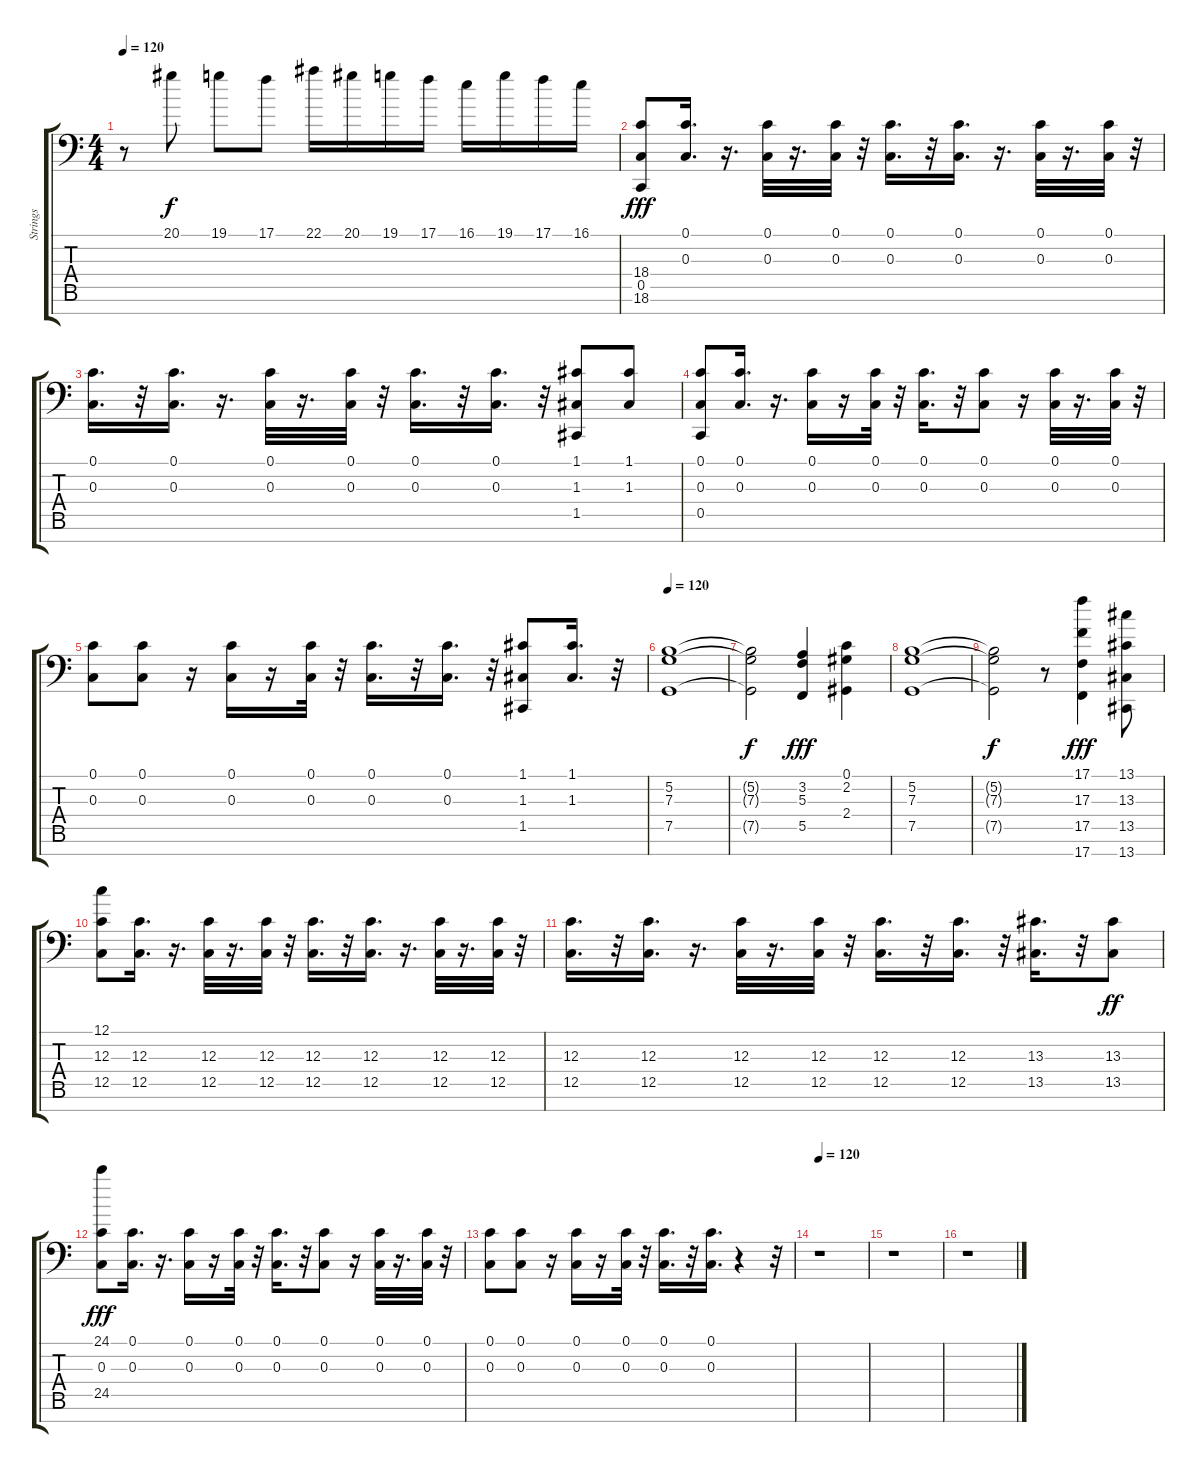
\track ("Strings" "Strings") {instrument stringensemble1}
\staff {score tabs}
\tuning (C4 Gb3 C3 Gb2 C2 Gb1 C1) {hide}
\ts (4 4)
\tempo 120
\clef f4
\ks c
r.8{dy f} 20.1.8 19.1.8 17.1.8 22.1.16 20.1.16 19.1.16 17.1.16 16.1.16 19.1.16 17.1.16 16.1.16 |
(18.4 0.5 18.6).8{dy fff} (0.1 0.3).16{d} r.16{d} (0.1 0.3).32 r.16{d} (0.1 0.3).32 r.32 (0.1 0.3).16{d} r.32 (0.1 0.3).16{d} r.16{d} (0.1 0.3).32 r.16{d} (0.1 0.3).32 r.32 |
(0.1 0.3).16{d} r.32 (0.1 0.3).16{d} r.16{d} (0.1 0.3).32 r.16{d} (0.1 0.3).32 r.32 (0.1 0.3).16{d} r.32 (0.1 0.3).16{d} r.32 (1.1 1.3 1.5).8 (1.1 1.3).8 |
(0.1 0.3 0.5).8 (0.1 0.3).16{d} r.16{d} (0.1 0.3).16 r.16 (0.1 0.3).32 r.32 (0.1 0.3).16{d} r.32 (0.1 0.3).8 r.16 (0.1 0.3).32 r.16{d} (0.1 0.3).32 r.32 |
(0.1 0.3).8 (0.1 0.3).8 r.16 (0.1 0.3).16 r.16 (0.1 0.3).32 r.32 (0.1 0.3).16{d} r.32 (0.1 0.3).16{d} r.32 (1.1 1.3 1.5).8 (1.1 1.3).16{d} r.32 |
\tempo 120
(5.2 7.3 7.5).1 |
(5.2{t} 7.3{t} 7.5{t}).2{dy f} (3.2 5.3 5.5).4{dy fff} (0.1 2.2 2.4).4 |
(5.2 7.3 7.5).1 |
(5.2{t} 7.3{t} 7.5{t}).2{dy f} r.8 (17.1 17.3 17.5 17.7).4{dy fff} (13.1 13.3 13.5 13.7).8 |
(12.1 12.3 12.5).8 (12.3 12.5).16{d} r.16{d} (12.3 12.5).32 r.16{d} (12.3 12.5).32 r.32 (12.3 12.5).16{d} r.32 (12.3 12.5).16{d} r.16{d} (12.3 12.5).32 r.16{d} (12.3 12.5).32 r.32 |
(12.3 12.5).16{d} r.32 (12.3 12.5).16{d} r.16{d} (12.3 12.5).32 r.16{d} (12.3 12.5).32 r.32 (12.3 12.5).16{d} r.32 (12.3 12.5).16{d} r.32 (13.3 13.5).16{d} r.32 (13.3 13.5).8{dy ff} |
(24.1 0.3 24.5).8{dy fff} (0.1 0.3).16{d} r.16{d} (0.1 0.3).16 r.16 (0.1 0.3).32 r.32 (0.1 0.3).16{d} r.32 (0.1 0.3).8 r.16 (0.1 0.3).32 r.16{d} (0.1 0.3).32 r.32 |
(0.1 0.3).8 (0.1 0.3).8 r.16 (0.1 0.3).16 r.16 (0.1 0.3).32 r.32 (0.1 0.3).16{d} r.32 (0.1 0.3).16{d} r.4 r.32 |
\tempo 120
r.1 |
r.1 |
r.1
